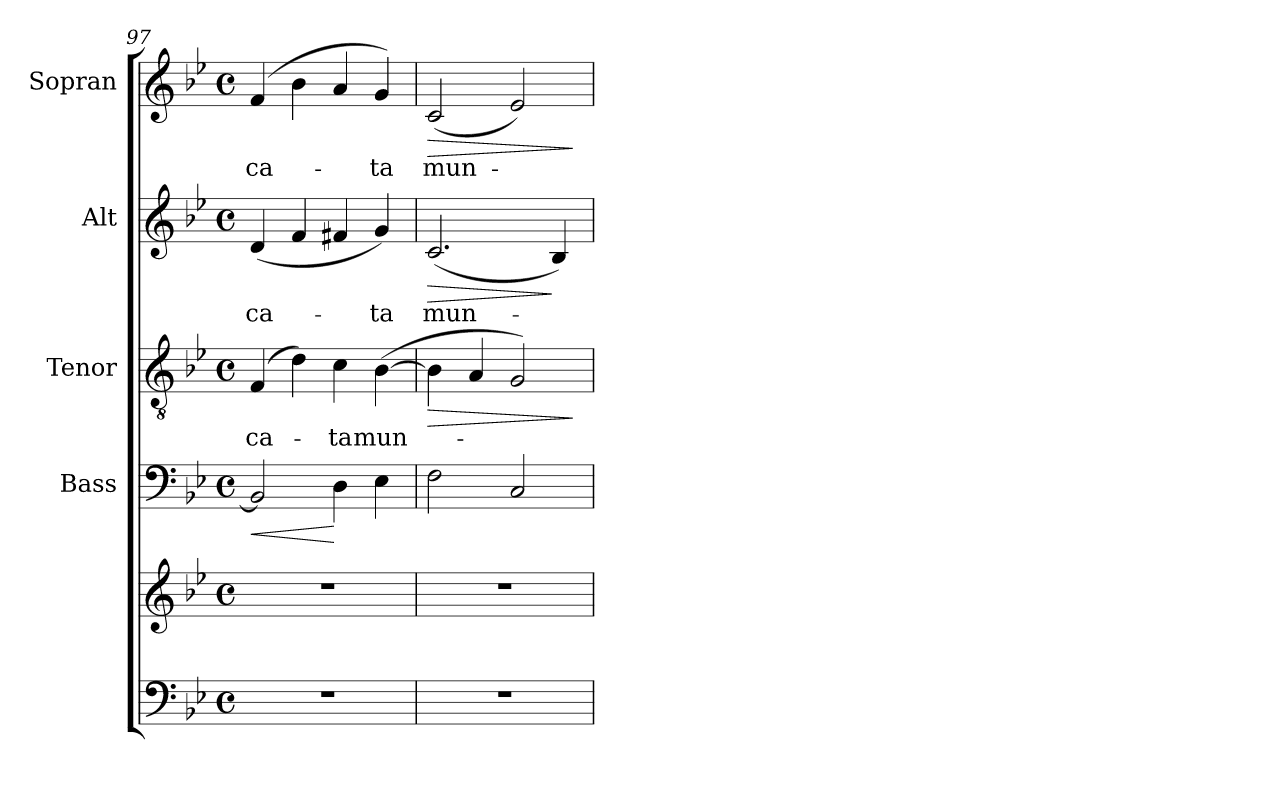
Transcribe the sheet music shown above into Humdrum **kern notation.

**kern	**kern	**kern	**dynam	**kern	**text	**dynam	**kern	**text	**dynam	**kern	**text	**dynam
*part5	*part5	*part4	*part4	*part3	*part3	*part3	*part2	*part2	*part2	*part1	*part1	*part1
*staff6	*staff5	*staff4	*staff4	*staff3	*staff3	*staff3	*staff2	*staff2	*staff2	*staff1	*staff1	*staff1
*	*	*I"Bass	*	*I"Tenor	*	*	*I"Alt	*	*	*I"Sopran	*	*
*	*	*I'B.	*	*I'T.	*	*	*I'A.	*	*	*I'S.	*	*
!!LO:PB:g=z
*clefF4	*clefG2	*clefF4	*	*clefGv2	*	*	*clefG2	*	*	*clefG2	*	*
*k[b-e-]	*k[b-e-]	*k[b-e-]	*	*k[b-e-]	*	*	*k[b-e-]	*	*	*k[b-e-]	*	*
*B-:	*B-:	*B-:	*	*B-:	*	*	*B-:	*	*	*B-:	*	*
*M4/4	*M4/4	*M4/4	*	*M4/4	*	*	*M4/4	*	*	*M4/4	*	*
*met(c)	*met(c)	*met(c)	*	*met(c)	*	*	*met(c)	*	*	*met(c)	*	*
=97	=97	=97	=97	=97	=97	=97	=97	=97	=97	=97	=97	=97
!	!	!	!LO:HP:b	!	!LO:LY:b	!	!	!LO:LY:b	!	!	!LO:LY:b	!
1r	1r	2BB-/]	<	(4F/	-ca-	.	(<4d/	-ca-	.	(4f/	-ca-	.
.	.	.	.	4d\)	.	.	4f/	.	.	4b-\	.	.
!	!	!	!	!	!LO:LY:b	!	!	!	!	!	!	!
.	.	4D\	[	4c\	-ta	.	4f#X/	.	.	4a/	.	.
!	!	!	!	!	!LO:LY:b	!	!	!LO:LY:b	!	!	!LO:LY:b	!
.	.	4E-\	.	(>[4B-\	mun-	.	4g/)	-ta	.	4g/)	-ta	.
=98	=98	=98	=98	=98	=98	=98	=98	=98	=98	=98	=98	=98
!	!	!	!	!	!	!LO:HP:b	!	!LO:LY:b	!LO:HP:b	!	!LO:LY:b	!LO:HP:b
1r	1r	2F\	.	4B-\]	.	>	(<2.c/	mun-	>	(<2c/	mun-	>
.	.	.	.	4A/	.	.	.	.	.	.	.	.
.	.	2C/	.	2G/)	.	.	.	.	.	2e-/)	.	.
.	.	.	.	.	.	.	4B-/)	.	]	.	.	.
.	.	.	.	.	.	]	.	.	.	.	.	]
=	=	=	=	=	=	=	=	=	=	=	=	=
*-	*-	*-	*-	*-	*-	*-	*-	*-	*-	*-	*-	*-
